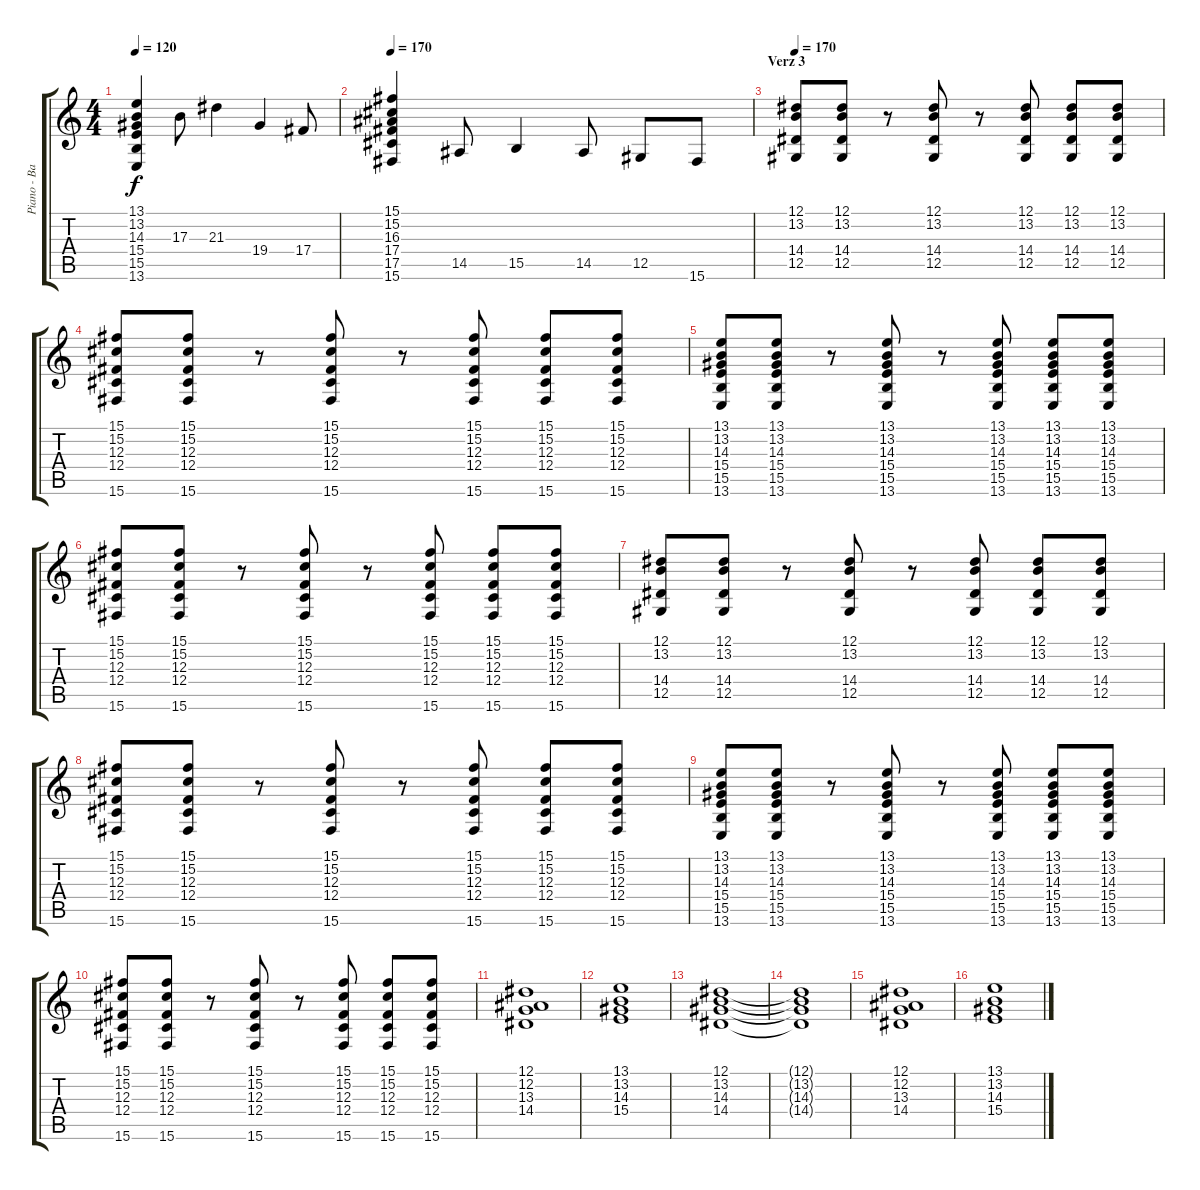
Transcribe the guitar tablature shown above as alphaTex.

\track ("Piano - Badi Boy" "Piano - Ba") {instrument rockorgan}
\staff {score tabs}
\tuning (Eb4 Bb3 Gb3 Db3 Ab2 Eb2) {hide}
\ts (4 4)
\tempo 120
\clef g2
\ks c
(13.1 13.2 14.3 15.4 15.5 13.6).4{dy f} 17.3.8 21.3.4 19.4.4 17.4.8 |
\tempo 170
(15.1 15.2 16.3 17.4 17.5 15.6).4 14.5.8 15.5.4 14.5.8 12.5.8 15.6.8 |
\section ("" "Verz 3")
\tempo 170
(12.1 13.2 14.4 12.5).8{volume 9} (12.1 13.2 14.4 12.5).8 r.8 (12.1 13.2 14.4 12.5).8 r.8 (12.1 13.2 14.4 12.5).8 (12.1 13.2 14.4 12.5).8 (12.1 13.2 14.4 12.5).8 |
(15.1 15.2 12.3 12.4 15.6).8 (15.1 15.2 12.3 12.4 15.6).8 r.8 (15.1 15.2 12.3 12.4 15.6).8 r.8 (15.1 15.2 12.3 12.4 15.6).8 (15.1 15.2 12.3 12.4 15.6).8 (15.1 15.2 12.3 12.4 15.6).8 |
(13.1 13.2 14.3 15.4 15.5 13.6).8 (13.1 13.2 14.3 15.4 15.5 13.6).8 r.8 (13.1 13.2 14.3 15.4 15.5 13.6).8 r.8 (13.1 13.2 14.3 15.4 15.5 13.6).8 (13.1 13.2 14.3 15.4 15.5 13.6).8 (13.1 13.2 14.3 15.4 15.5 13.6).8 |
(15.1 15.2 12.3 12.4 15.6).8 (15.1 15.2 12.3 12.4 15.6).8 r.8 (15.1 15.2 12.3 12.4 15.6).8 r.8 (15.1 15.2 12.3 12.4 15.6).8 (15.1 15.2 12.3 12.4 15.6).8 (15.1 15.2 12.3 12.4 15.6).8 |
(12.1 13.2 14.4 12.5).8 (12.1 13.2 14.4 12.5).8 r.8 (12.1 13.2 14.4 12.5).8 r.8 (12.1 13.2 14.4 12.5).8 (12.1 13.2 14.4 12.5).8 (12.1 13.2 14.4 12.5).8 |
(15.1 15.2 12.3 12.4 15.6).8 (15.1 15.2 12.3 12.4 15.6).8 r.8 (15.1 15.2 12.3 12.4 15.6).8 r.8 (15.1 15.2 12.3 12.4 15.6).8 (15.1 15.2 12.3 12.4 15.6).8 (15.1 15.2 12.3 12.4 15.6).8 |
(13.1 13.2 14.3 15.4 15.5 13.6).8 (13.1 13.2 14.3 15.4 15.5 13.6).8 r.8 (13.1 13.2 14.3 15.4 15.5 13.6).8 r.8 (13.1 13.2 14.3 15.4 15.5 13.6).8 (13.1 13.2 14.3 15.4 15.5 13.6).8 (13.1 13.2 14.3 15.4 15.5 13.6).8 |
(15.1 15.2 12.3 12.4 15.6).8 (15.1 15.2 12.3 12.4 15.6).8 r.8 (15.1 15.2 12.3 12.4 15.6).8 r.8 (15.1 15.2 12.3 12.4 15.6).8 (15.1 15.2 12.3 12.4 15.6).8 (15.1 15.2 12.3 12.4 15.6).8 |
(12.1 12.2 13.3 14.4).1 |
(13.1 13.2 14.3 15.4).1 |
(12.1 13.2 14.3 14.4).1 |
(12.1{t} 13.2{t} 14.3{t} 14.4{t}).1 |
(12.1 12.2 13.3 14.4).1 |
(13.1 13.2 14.3 15.4).1
